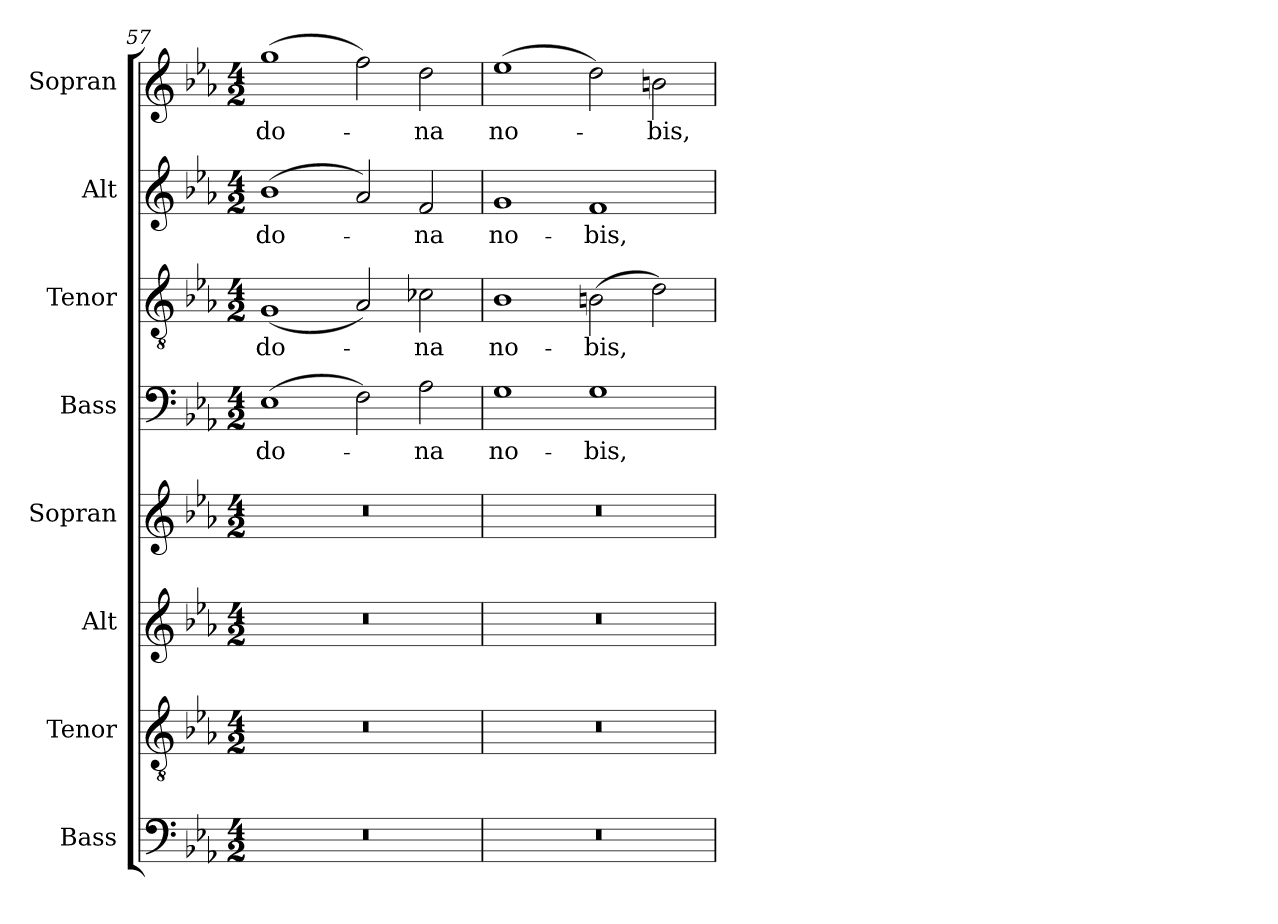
**kern	**kern	**kern	**kern	**kern	**text	**kern	**text	**kern	**text	**kern	**text
*part8	*part7	*part6	*part5	*part4	*part4	*part3	*part3	*part2	*part2	*part1	*part1
*staff8	*staff7	*staff6	*staff5	*staff4	*staff4	*staff3	*staff3	*staff2	*staff2	*staff1	*staff1
*I"Bass	*I"Tenor	*I"Alt	*I"Sopran	*I"Bass	*	*I"Tenor	*	*I"Alt	*	*I"Sopran	*
*I'B.	*I'T.	*I'A.	*I'S.	*I'B.	*	*I'T.	*	*I'A.	*	*I'S.	*
*clefF4	*clefGv2	*clefG2	*clefG2	*clefF4	*	*clefGv2	*	*clefG2	*	*clefG2	*
*k[b-e-a-]	*k[b-e-a-]	*k[b-e-a-]	*k[b-e-a-]	*k[b-e-a-]	*	*k[b-e-a-]	*	*k[b-e-a-]	*	*k[b-e-a-]	*
*E-:	*E-:	*E-:	*E-:	*E-:	*	*E-:	*	*E-:	*	*E-:	*
*M4/2	*M4/2	*M4/2	*M4/2	*M4/2	*	*M4/2	*	*M4/2	*	*M4/2	*
=57	=57	=57	=57	=57	=57	=57	=57	=57	=57	=57	=57
!	!	!	!	!	!LO:LY:b	!	!LO:LY:b	!	!LO:LY:b	!	!LO:LY:b
0r	0r	0r	0r	(>1E-	do-	(<1G	do-	(>1b-	do-	(>1gg	do-
.	.	.	.	2F\)	.	2A-/)	.	2a-/)	.	2ff\)	.
!	!	!	!	!	!LO:LY:b	!	!LO:LY:b	!	!LO:LY:b	!	!LO:LY:b
.	.	.	.	2A-\	-na	2c-X\	-na	2f/	-na	2dd\	-na
=58	=58	=58	=58	=58	=58	=58	=58	=58	=58	=58	=58
!	!	!	!	!	!LO:LY:b	!	!LO:LY:b	!	!LO:LY:b	!	!LO:LY:b
0r	0r	0r	0r	1G	no-	1B-	no-	1g	no-	(>1ee-	no-
!	!	!	!	!	!LO:LY:b	!	!LO:LY:b	!	!LO:LY:b	!	!
.	.	.	.	1G	-bis,	(>2Bn\	-bis,	1f	-bis,	2dd\)	.
!	!	!	!	!	!	!	!	!	!	!	!LO:LY:b
.	.	.	.	.	.	2d\)	.	.	.	2bn\	-bis,
=	=	=	=	=	=	=	=	=	=	=	=
*-	*-	*-	*-	*-	*-	*-	*-	*-	*-	*-	*-
